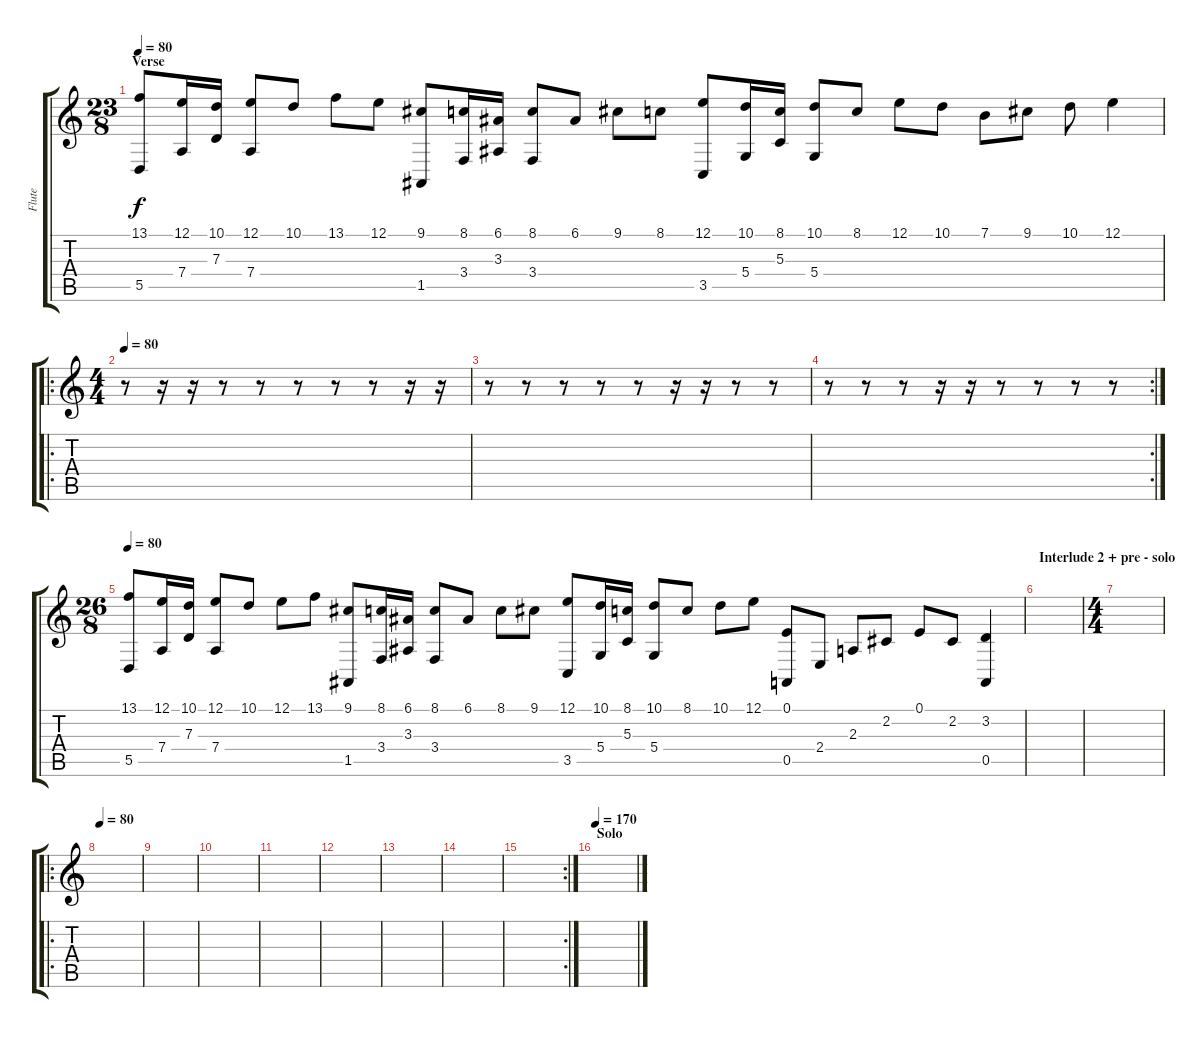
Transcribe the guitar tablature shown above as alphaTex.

\track ("Flute" "Flute") {instrument flute}
\staff {score tabs}
\tuning (E4 B3 G3 D3 A2 E2) {hide}
\ts (23 8)
\section ("" "Verse")
\tempo 80
\clef g2
\ks c
(13.1 5.5).8{dy f} (12.1 7.4).16 (10.1 7.3).16 (12.1 7.4).8 10.1.8 13.1.8 12.1.8 (9.1 1.5).8 (8.1 3.4).16 (6.1 3.3).16 (8.1 3.4).8 6.1.8 9.1.8 8.1.8 (12.1 3.5).8 (10.1 5.4).16 (8.1 5.3).16 (10.1 5.4).8 8.1.8 12.1.8 10.1.8 7.1.8 9.1.8 10.1.8 12.1.4 |
\ro
\ts (4 4)
\tempo 80
r.8 r.16 r.16 r.8 r.8 r.8 r.8 r.8 r.16 r.16 |
r.8 r.8 r.8 r.8 r.8 r.16 r.16 r.8 r.8 |
\rc 2
r.8 r.8 r.8 r.16 r.16 r.8 r.8 r.8 r.8 |
\ts (26 8)
\tempo 80
(13.1 5.5).8 (12.1 7.4).16 (10.1 7.3).16 (12.1 7.4).8 10.1.8 12.1.8 13.1.8 (9.1 1.5).8 (8.1 3.4).16 (6.1 3.3).16 (8.1 3.4).8 6.1.8 8.1.8 9.1.8 (12.1 3.5).8 (10.1 5.4).16 (8.1 5.3).16 (10.1 5.4).8 8.1.8 10.1.8 12.1.8 (0.1 0.5).8 2.4.8 2.3.8 2.2.8 0.1.8 2.2.8 (3.2 0.5).4 |
\section ("" "Interlude 2 + pre - solo")
|
\ts (4 4)
|
\ro
\tempo 80
|
|
|
|
|
|
|
\rc 2
|
\section ("" "Solo")
\tempo 170
